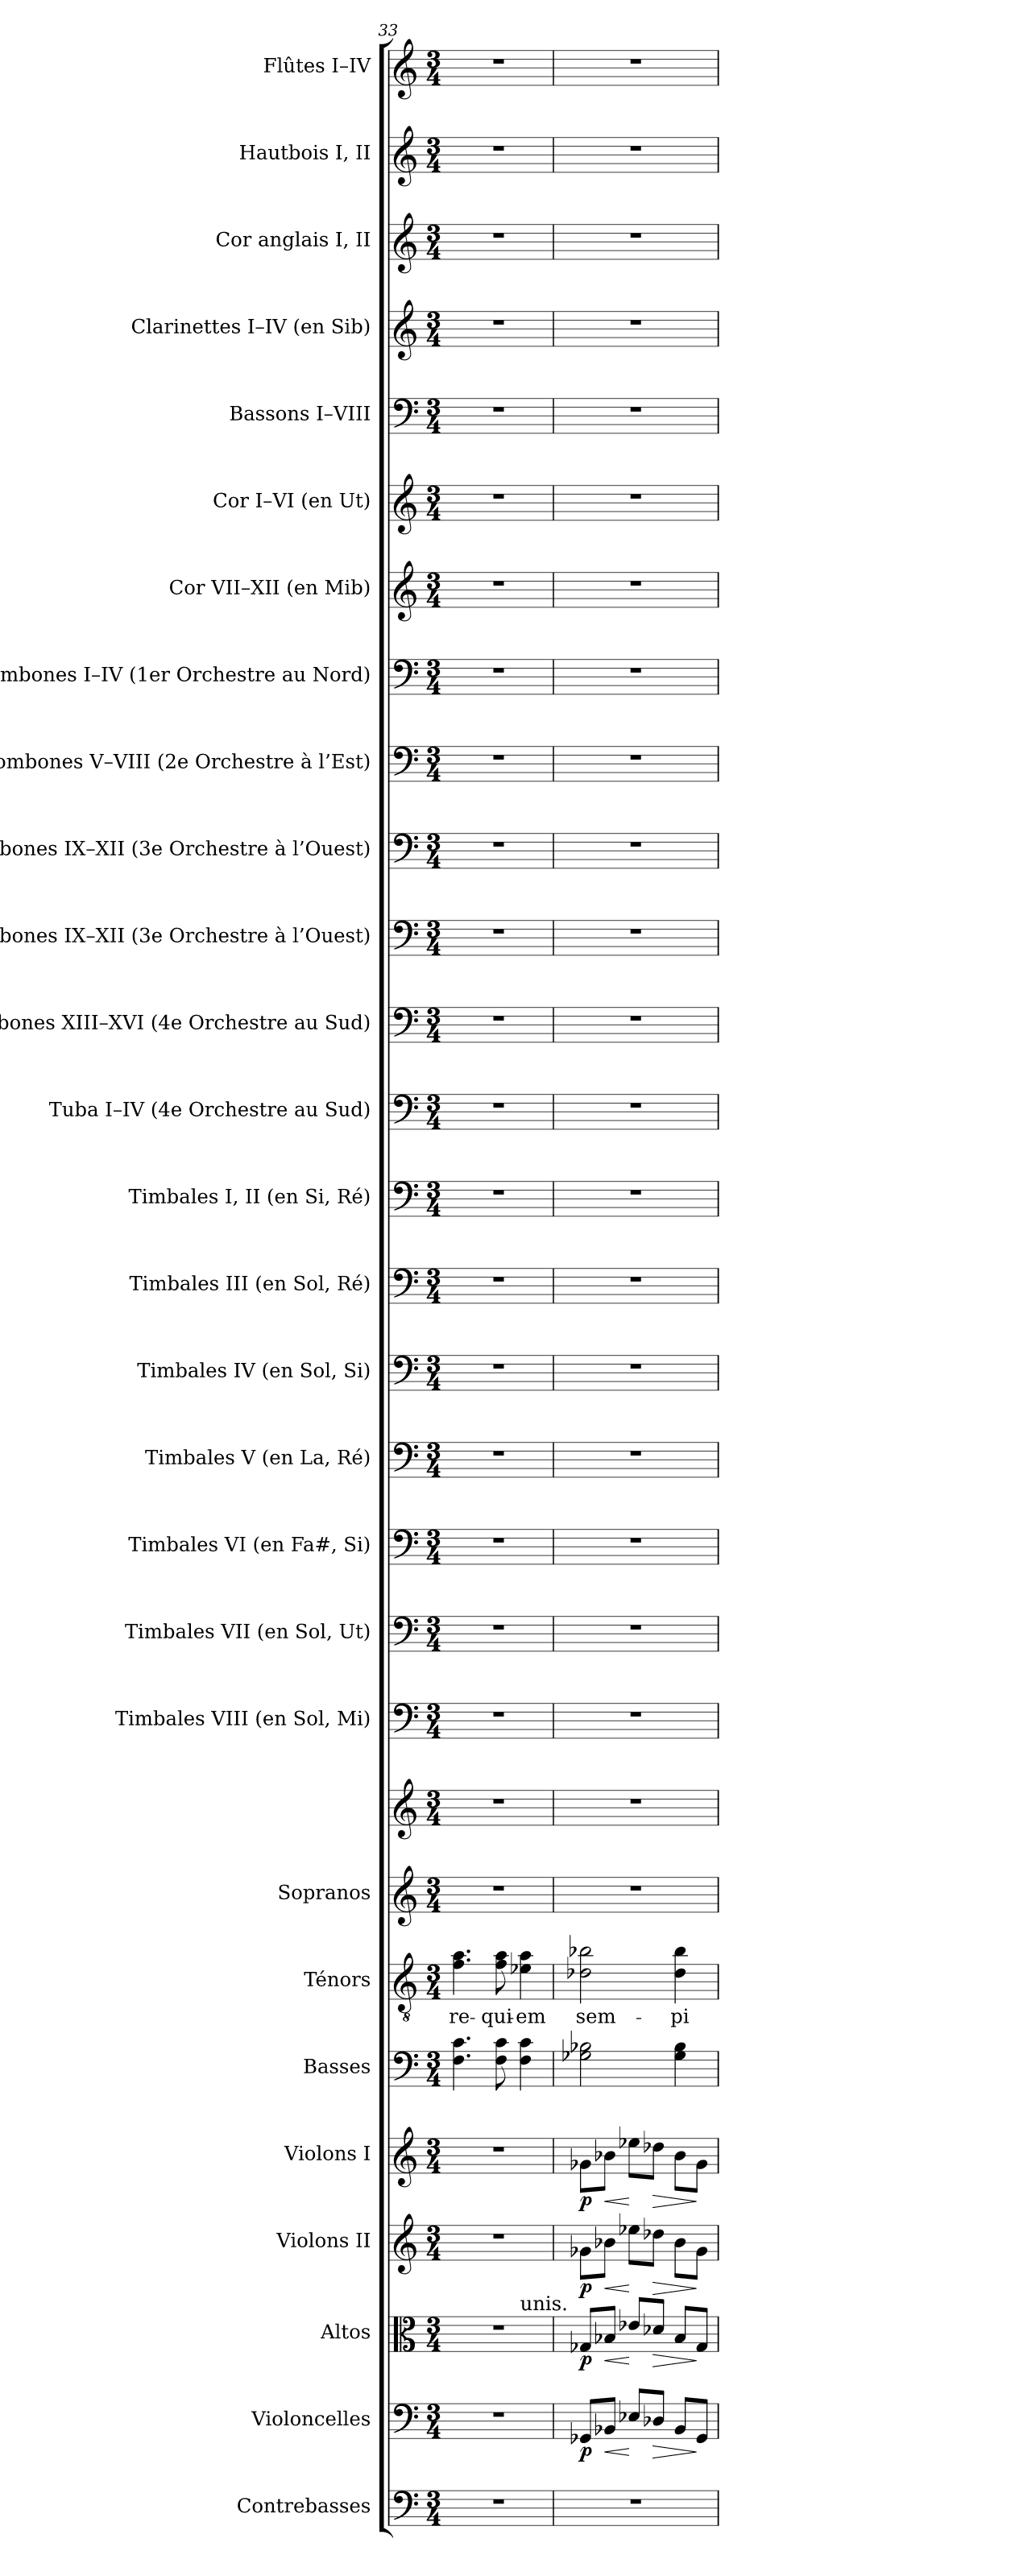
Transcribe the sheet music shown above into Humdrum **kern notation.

**kern	**kern	**dynam	**kern	**dynam	**kern	**dynam	**kern	**dynam	**kern	**kern	**text	**kern	**kern	**kern	**kern	**kern	**kern	**kern	**kern	**kern	**kern	**kern	**kern	**kern	**kern	**kern	**kern	**kern	**kern	**kern	**kern	**kern	**kern
*part28	*part27	*part27	*part26	*part26	*part25	*part25	*part24	*part24	*part23	*part22	*part22	*part21	*part21	*part20	*part19	*part18	*part17	*part16	*part15	*part14	*part13	*part12	*part11	*part10	*part9	*part8	*part7	*part6	*part5	*part4	*part3	*part2	*part1
*staff29	*staff28	*staff28	*staff27	*staff27	*staff26	*staff26	*staff25	*staff25	*staff24	*staff23	*staff23	*staff22	*staff21	*staff20	*staff19	*staff18	*staff17	*staff16	*staff15	*staff14	*staff13	*staff12	*staff11	*staff10	*staff9	*staff8	*staff7	*staff6	*staff5	*staff4	*staff3	*staff2	*staff1
*I"Contrebasses	*I"Violoncelles	*	*I"Altos	*	*I"Violons II	*	*I"Violons I	*	*I"Basses	*I"Ténors	*	*I"Sopranos	*	*I"Timbales VIII (en Sol, Mi)	*I"Timbales VII (en Sol, Ut)	*I"Timbales VI (en Fa#, Si)	*I"Timbales V (en La, Ré)	*I"Timbales IV (en Sol, Si)	*I"Timbales III (en Sol, Ré)	*I"Timbales I, II (en Si, Ré)	*I"Tuba I–IV (4e Orchestre au Sud)	*I"Trombones XIII–XVI (4e Orchestre au Sud)	*I"Trombones IX–XII (3e Orchestre à l’Ouest)	*I"Trombones IX–XII (3e Orchestre à l’Ouest)	*I"Trombones V–VIII (2e Orchestre à l’Est)	*I"Trombones I–IV (1er Orchestre au Nord)	*I"Cor VII–XII (en Mib)	*I"Cor I–VI (en Ut)	*I"Bassons I–VIII	*I"Clarinettes I–IV (en Sib)	*I"Cor anglais I, II	*I"Hautbois I, II	*I"Flûtes I–IV
*I'Cb.	*I'Vlles	*	*I'Altos	*	*I'Vns II	*	*I'Vns I	*	*I'Basses	*I'Tén.	*	*I'Sopr.	*	*I'VIII	*I'VII	*I'VI	*I'Timb.  V	*I'IV	*I'III	*I'I, II	*I'Tb.	*I'4e Orchestre	*	*I'Trb.  3e Orchestre	*I'2e Orchestre	*I'1er Orchestre	*I'Cor (Mib)	*I'Cor (Ut)	*I'Bns	*I'Cl. (Sib)	*I'C. a.	*I'Hb.	*I'Fl.
*clefF4	*clefF4	*	*clefC3	*	*clefG2	*	*clefG2	*	*clefF4	*clefGv2	*	*clefG2	*clefG2	*clefF4	*clefF4	*clefF4	*clefF4	*clefF4	*clefF4	*clefF4	*clefF4	*clefF4	*clefF4	*clefF4	*clefF4	*clefF4	*clefG2	*clefG2	*clefF4	*clefG2	*clefG2	*clefG2	*clefG2
*ITrd7c12	*	*	*	*	*	*	*	*	*	*ITrd7c12	*	*	*	*	*	*	*	*	*	*	*	*	*	*	*	*	*ITrd5c9	*ITrd7c12	*	*ITrd1c2	*ITrd4c7	*	*
*k[]	*k[]	*	*k[]	*	*k[]	*	*k[]	*	*k[]	*k[]	*	*k[]	*k[]	*k[]	*k[]	*k[]	*k[]	*k[]	*k[]	*k[]	*k[]	*k[]	*k[]	*k[]	*k[]	*k[]	*k[b-e-a-]	*k[]	*k[]	*k[b-e-]	*k[b-]	*k[]	*k[]
*C:	*C:	*	*C:	*	*C:	*	*C:	*	*C:	*C:	*	*C:	*C:	*C:	*C:	*C:	*C:	*C:	*C:	*C:	*C:	*C:	*C:	*C:	*C:	*C:	*E-:	*C:	*C:	*B-:	*F:	*C:	*C:
*M3/4	*M3/4	*	*M3/4	*	*M3/4	*	*M3/4	*	*M3/4	*M3/4	*	*M3/4	*M3/4	*M3/4	*M3/4	*M3/4	*M3/4	*M3/4	*M3/4	*M3/4	*M3/4	*M3/4	*M3/4	*M3/4	*M3/4	*M3/4	*M3/4	*M3/4	*M3/4	*M3/4	*M3/4	*M3/4	*M3/4
=33	=33	=33	=33	=33	=33	=33	=33	=33	=33	=33	=33	=33	=33	=33	=33	=33	=33	=33	=33	=33	=33	=33	=33	=33	=33	=33	=33	=33	=33	=33	=33	=33	=33
!LO:N:vis=1	!LO:N:vis=1	!	!LO:N:vis=1	!	!LO:N:vis=1	!	!LO:N:vis=1	!	!	!	!	!	!	!	!	!	!	!	!	!	!	!	!	!	!	!	!	!	!	!	!	!	!
!	!	!	!	!	!	!	!	!	!	!	!LO:LY:b:color=#000000	!LO:N:vis=1	!LO:N:vis=1	!LO:N:vis=1	!LO:N:vis=1	!LO:N:vis=1	!LO:N:vis=1	!LO:N:vis=1	!LO:N:vis=1	!LO:N:vis=1	!LO:N:vis=1	!LO:N:vis=1	!LO:N:vis=1	!LO:N:vis=1	!LO:N:vis=1	!LO:N:vis=1	!LO:N:vis=1	!LO:N:vis=1	!LO:N:vis=1	!LO:N:vis=1	!LO:N:vis=1	!LO:N:vis=1	!LO:N:vis=1
*	*	*	*^	*	*	*	*	*	*	*	*	*	*	*	*	*	*	*	*	*	*	*	*	*	*	*	*	*	*	*	*	*	*
2.r	2.r	.	2.r	2ryy	.	2.r	.	2.r	.	4.Fi\ 4.ci	4.Fi\ 4.Ai	re-	2.r	2.r	2.r	2.r	2.r	2.r	2.r	2.r	2.r	2.r	2.r	2.r	2.r	2.r	2.r	2.r	2.r	2.r	2.r	2.r	2.r	2.r
!	!	!	!	!	!	!	!	!	!	!	!	!LO:LY:b:color=#000000	!	!	!	!	!	!	!	!	!	!	!	!	!	!	!	!	!	!	!	!	!	!
.	.	.	.	.	.	.	.	.	.	8Fi\ 8ci	8Fi\ 8Ai	-qui-	.	.	.	.	.	.	.	.	.	.	.	.	.	.	.	.	.	.	.	.	.	.
!	!	!	!	!LO:TX:a:t=unis.	!	!	!	!	!	!	!	!	!	!	!	!	!	!	!	!	!	!	!	!	!	!	!	!	!	!	!	!	!	!
!	!	!	!	!	!	!	!	!	!	!	!	!LO:LY:b:color=#000000	!	!	!	!	!	!	!	!	!	!	!	!	!	!	!	!	!	!	!	!	!	!
.	.	.	.	4ryy	.	.	.	.	.	4Fi\ 4ci	4E-Xi\ 4Ai	-em	.	.	.	.	.	.	.	.	.	.	.	.	.	.	.	.	.	.	.	.	.	.
=34	=34	=34	=34	=34	=34	=34	=34	=34	=34	=34	=34	=34	=34	=34	=34	=34	=34	=34	=34	=34	=34	=34	=34	=34	=34	=34	=34	=34	=34	=34	=34	=34	=34	=34
!LO:N:vis=1	!	!	!	!	!	!	!	!	!	!	!	!	!	!	!	!	!	!	!	!	!	!	!	!	!	!	!	!	!	!	!	!	!	!
*	*	*	*v	*v	*	*	*	*	*	*	*	*	*	*	*	*	*	*	*	*	*	*	*	*	*	*	*	*	*	*	*	*	*	*
*	*	*	*^	*	*	*	*	*	*	*	*	*	*	*	*	*	*	*	*	*	*	*	*	*	*	*	*	*	*	*	*	*	*
!	!	!	!	!	!	!	!	!	!	!	!	!LO:LY:b:color=#000000	!LO:N:vis=1	!LO:N:vis=1	!LO:N:vis=1	!LO:N:vis=1	!LO:N:vis=1	!LO:N:vis=1	!LO:N:vis=1	!LO:N:vis=1	!LO:N:vis=1	!LO:N:vis=1	!LO:N:vis=1	!LO:N:vis=1	!LO:N:vis=1	!LO:N:vis=1	!LO:N:vis=1	!LO:N:vis=1	!LO:N:vis=1	!LO:N:vis=1	!LO:N:vis=1	!LO:N:vis=1	!LO:N:vis=1	!LO:N:vis=1
*	*	*	*v	*v	*	*	*	*	*	*	*	*	*	*	*	*	*	*	*	*	*	*	*	*	*	*	*	*	*	*	*	*	*	*
2.r	8GG-Xi/L	p	8G-Xi/L	p	8g-Xi\L	p	8g-Xi\L	p	2G-Xi\ 2B-Xi	2D-Xi\ 2B-Xi	sem-	2.r	2.r	2.r	2.r	2.r	2.r	2.r	2.r	2.r	2.r	2.r	2.r	2.r	2.r	2.r	2.r	2.r	2.r	2.r	2.r	2.r	2.r
!	!	!LO:HP:b	!	!LO:HP:b	!	!LO:HP:b	!	!LO:HP:b	!	!	!	!	!	!	!	!	!	!	!	!	!	!	!	!	!	!	!	!	!	!	!	!	!
.	8BB-Xi/J	<	8B-Xi/J	<	8b-Xi\J	<	8b-Xi\J	<	.	.	.	.	.	.	.	.	.	.	.	.	.	.	.	.	.	.	.	.	.	.	.	.	.
.	8E-Xi/L	[	8e-Xi/L	[	8ee-Xi\L	[	8ee-Xi\L	[	.	.	.	.	.	.	.	.	.	.	.	.	.	.	.	.	.	.	.	.	.	.	.	.	.
!	!	!LO:HP:b	!	!LO:HP:b	!	!LO:HP:b	!	!LO:HP:b	!	!	!	!	!	!	!	!	!	!	!	!	!	!	!	!	!	!	!	!	!	!	!	!	!
.	8D-Xi/J	>	8d-Xi/J	>	8dd-Xi\J	>	8dd-Xi\J	>	.	.	.	.	.	.	.	.	.	.	.	.	.	.	.	.	.	.	.	.	.	.	.	.	.
!	!	!	!	!	!	!	!	!	!	!	!LO:LY:b:color=#000000	!	!	!	!	!	!	!	!	!	!	!	!	!	!	!	!	!	!	!	!	!	!
.	8BB-i/L	.	8B-i/L	.	8b-i\L	.	8b-i\L	.	4G-i\ 4B-i	4D-i\ 4B-i	-pi-	.	.	.	.	.	.	.	.	.	.	.	.	.	.	.	.	.	.	.	.	.	.
.	8GG-i/J	]	8G-i/J	]	8g-i\J	]	8g-i\J	]	.	.	.	.	.	.	.	.	.	.	.	.	.	.	.	.	.	.	.	.	.	.	.	.	.
=	=	=	=	=	=	=	=	=	=	=	=	=	=	=	=	=	=	=	=	=	=	=	=	=	=	=	=	=	=	=	=	=	=
*-	*-	*-	*-	*-	*-	*-	*-	*-	*-	*-	*-	*-	*-	*-	*-	*-	*-	*-	*-	*-	*-	*-	*-	*-	*-	*-	*-	*-	*-	*-	*-	*-	*-
